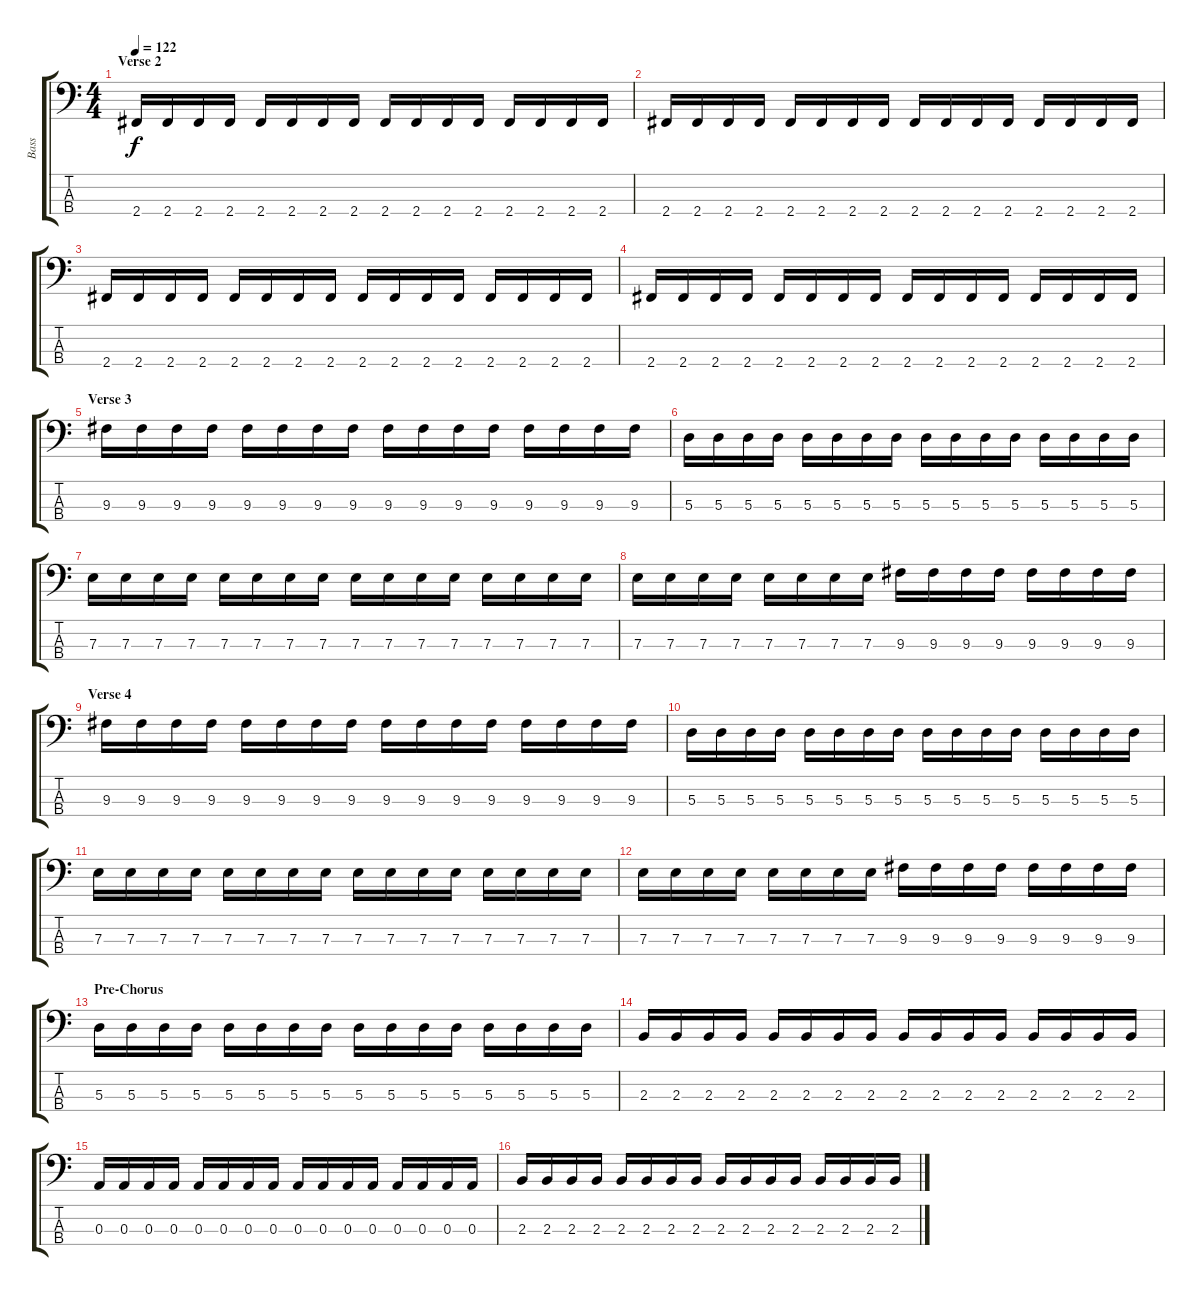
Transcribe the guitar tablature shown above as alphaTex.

\track ("Bass" "Bass") {instrument acousticbass}
\staff {score tabs}
\tuning (G2 D2 A1 E1) {hide}
\ts (4 4)
\section ("" "Verse 2")
\tempo 122
\clef f4
\ks c
2.4.16{dy f} 2.4.16 2.4.16 2.4.16 2.4.16 2.4.16 2.4.16 2.4.16 2.4.16 2.4.16 2.4.16 2.4.16 2.4.16 2.4.16 2.4.16 2.4.16 |
2.4.16 2.4.16 2.4.16 2.4.16 2.4.16 2.4.16 2.4.16 2.4.16 2.4.16 2.4.16 2.4.16 2.4.16 2.4.16 2.4.16 2.4.16 2.4.16 |
2.4.16 2.4.16 2.4.16 2.4.16 2.4.16 2.4.16 2.4.16 2.4.16 2.4.16 2.4.16 2.4.16 2.4.16 2.4.16 2.4.16 2.4.16 2.4.16 |
2.4.16 2.4.16 2.4.16 2.4.16 2.4.16 2.4.16 2.4.16 2.4.16 2.4.16 2.4.16 2.4.16 2.4.16 2.4.16 2.4.16 2.4.16 2.4.16 |
\section ("" "Verse 3")
9.3.16 9.3.16 9.3.16 9.3.16 9.3.16 9.3.16 9.3.16 9.3.16 9.3.16 9.3.16 9.3.16 9.3.16 9.3.16 9.3.16 9.3.16 9.3.16 |
5.3.16 5.3.16 5.3.16 5.3.16 5.3.16 5.3.16 5.3.16 5.3.16 5.3.16 5.3.16 5.3.16 5.3.16 5.3.16 5.3.16 5.3.16 5.3.16 |
7.3.16 7.3.16 7.3.16 7.3.16 7.3.16 7.3.16 7.3.16 7.3.16 7.3.16 7.3.16 7.3.16 7.3.16 7.3.16 7.3.16 7.3.16 7.3.16 |
7.3.16 7.3.16 7.3.16 7.3.16 7.3.16 7.3.16 7.3.16 7.3.16 9.3.16 9.3.16 9.3.16 9.3.16 9.3.16 9.3.16 9.3.16 9.3.16 |
\section ("" "Verse 4")
9.3.16 9.3.16 9.3.16 9.3.16 9.3.16 9.3.16 9.3.16 9.3.16 9.3.16 9.3.16 9.3.16 9.3.16 9.3.16 9.3.16 9.3.16 9.3.16 |
5.3.16 5.3.16 5.3.16 5.3.16 5.3.16 5.3.16 5.3.16 5.3.16 5.3.16 5.3.16 5.3.16 5.3.16 5.3.16 5.3.16 5.3.16 5.3.16 |
7.3.16 7.3.16 7.3.16 7.3.16 7.3.16 7.3.16 7.3.16 7.3.16 7.3.16 7.3.16 7.3.16 7.3.16 7.3.16 7.3.16 7.3.16 7.3.16 |
7.3.16 7.3.16 7.3.16 7.3.16 7.3.16 7.3.16 7.3.16 7.3.16 9.3.16 9.3.16 9.3.16 9.3.16 9.3.16 9.3.16 9.3.16 9.3.16 |
\section ("" "Pre-Chorus")
5.3.16 5.3.16 5.3.16 5.3.16 5.3.16 5.3.16 5.3.16 5.3.16 5.3.16 5.3.16 5.3.16 5.3.16 5.3.16 5.3.16 5.3.16 5.3.16 |
2.3.16 2.3.16 2.3.16 2.3.16 2.3.16 2.3.16 2.3.16 2.3.16 2.3.16 2.3.16 2.3.16 2.3.16 2.3.16 2.3.16 2.3.16 2.3.16 |
0.3.16 0.3.16 0.3.16 0.3.16 0.3.16 0.3.16 0.3.16 0.3.16 0.3.16 0.3.16 0.3.16 0.3.16 0.3.16 0.3.16 0.3.16 0.3.16 |
2.3.16 2.3.16 2.3.16 2.3.16 2.3.16 2.3.16 2.3.16 2.3.16 2.3.16 2.3.16 2.3.16 2.3.16 2.3.16 2.3.16 2.3.16 2.3.16
